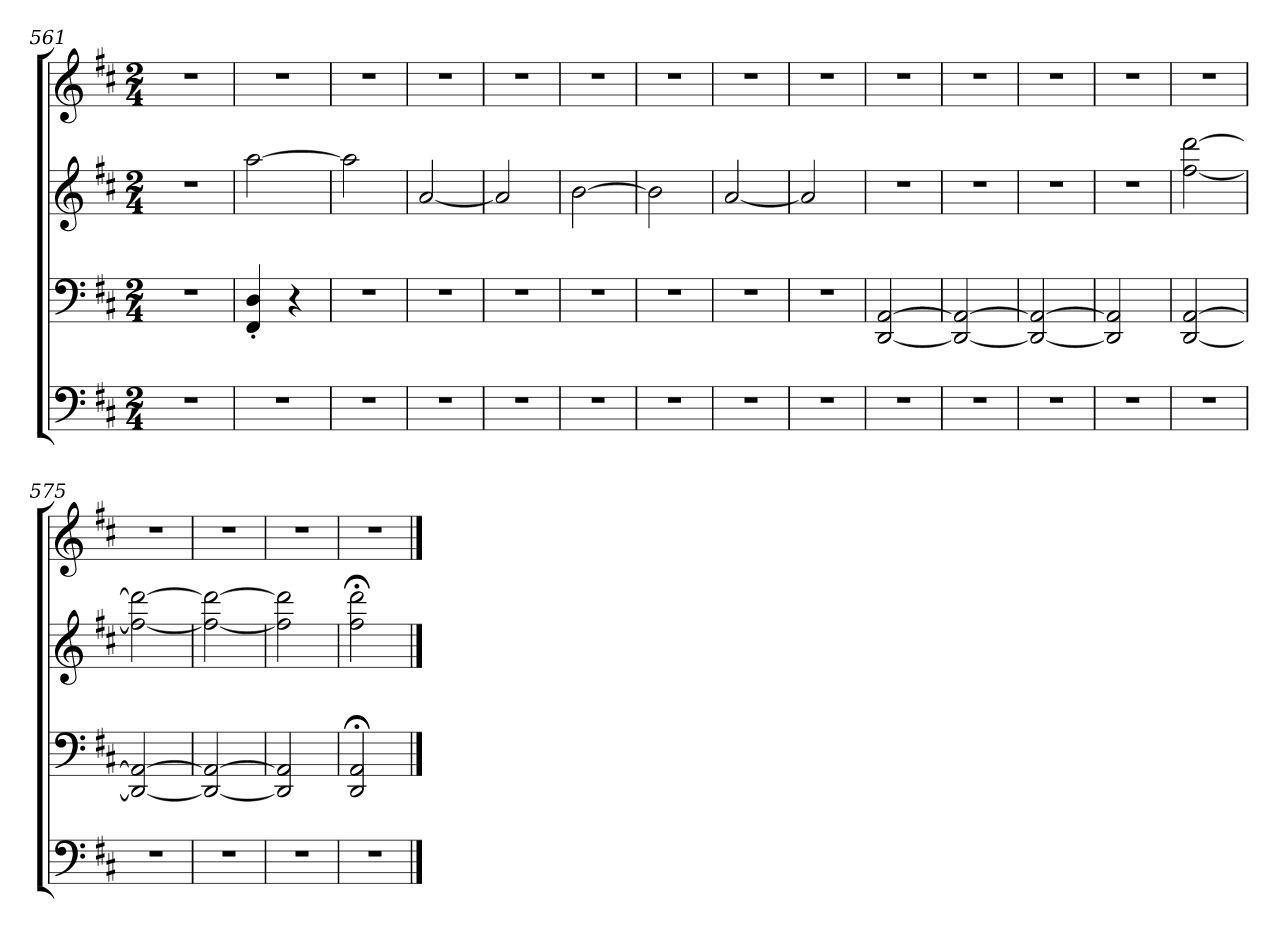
**kern	**kern	**kern	**kern
*part4	*part3	*part2	*part1
*staff4	*staff3	*staff2	*staff1
*clefF4	*clefF4	*clefG2	*clefG2
*k[f#c#]	*k[f#c#]	*k[f#c#]	*k[f#c#]
*M2/4	*M2/4	*M2/4	*M2/4
=561	=561	=561	=561
2r	2r	2r	2r
=562	=562	=562	=562
2r	4FF#' 4D'	[2aa	2r
.	4r	.	.
=563	=563	=563	=563
2r	2r	2aa]	2r
=564	=564	=564	=564
2r	2r	[2a	2r
=565	=565	=565	=565
2r	2r	2a]	2r
=566	=566	=566	=566
2r	2r	[2b	2r
=567	=567	=567	=567
2r	2r	2b]	2r
=568	=568	=568	=568
2r	2r	[2a	2r
=569	=569	=569	=569
2r	2r	2a]	2r
=570	=570	=570	=570
2r	[2DD [2AA	2r	2r
=571	=571	=571	=571
2r	2DD_ 2AA_	2r	2r
=572	=572	=572	=572
2r	2DD_ 2AA_	2r	2r
=573	=573	=573	=573
2r	2DD] 2AA]	2r	2r
=574	=574	=574	=574
2r	[2DD [2AA	[2ff# [2ddd	2r
=575	=575	=575	=575
2r	2DD_ 2AA_	2ff#_ 2ddd_	2r
=576	=576	=576	=576
2r	2DD_ 2AA_	2ff#_ 2ddd_	2r
=577	=577	=577	=577
2r	2DD] 2AA]	2ff#] 2ddd]	2r
=578	=578	=578	=578
2r	2DD;< 2AA;<	2ff#;< 2ddd;<	2r
==	==	==	==
*-	*-	*-	*-
